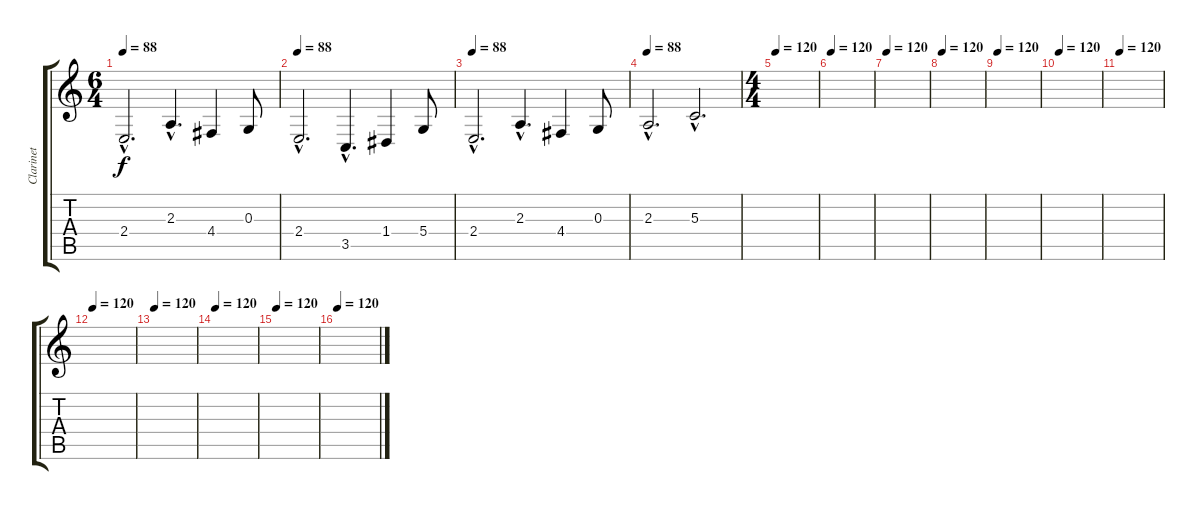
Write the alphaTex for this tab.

\track ("Clarinet" "Clarinet") {instrument clarinet}
\staff {score tabs}
\tuning (E4 B3 G3 D3 A2 E2) {hide}
\ts (6 4)
\tempo 88
\clef g2
\ks c
2.4{hac}.2{d dy f} 2.3{hac}.4{d} 4.4.4 0.3.8 |
\tempo 88
2.4{hac}.2{d} 3.5{hac}.4{d} 1.4.4 5.4.8 |
\tempo 88
2.4{hac}.2{d} 2.3{hac}.4{d} 4.4.4 0.3.8 |
\tempo 88
2.3{hac}.2{d} 5.3{hac}.2{d} |
\ts (4 4)
\tempo 120
|
\tempo 120
|
\tempo 120
|
\tempo 120
|
\tempo 120
|
\tempo 120
|
\tempo 120
|
\tempo 120
|
\tempo 120
|
\tempo 120
|
\tempo 120
|
\tempo 120
